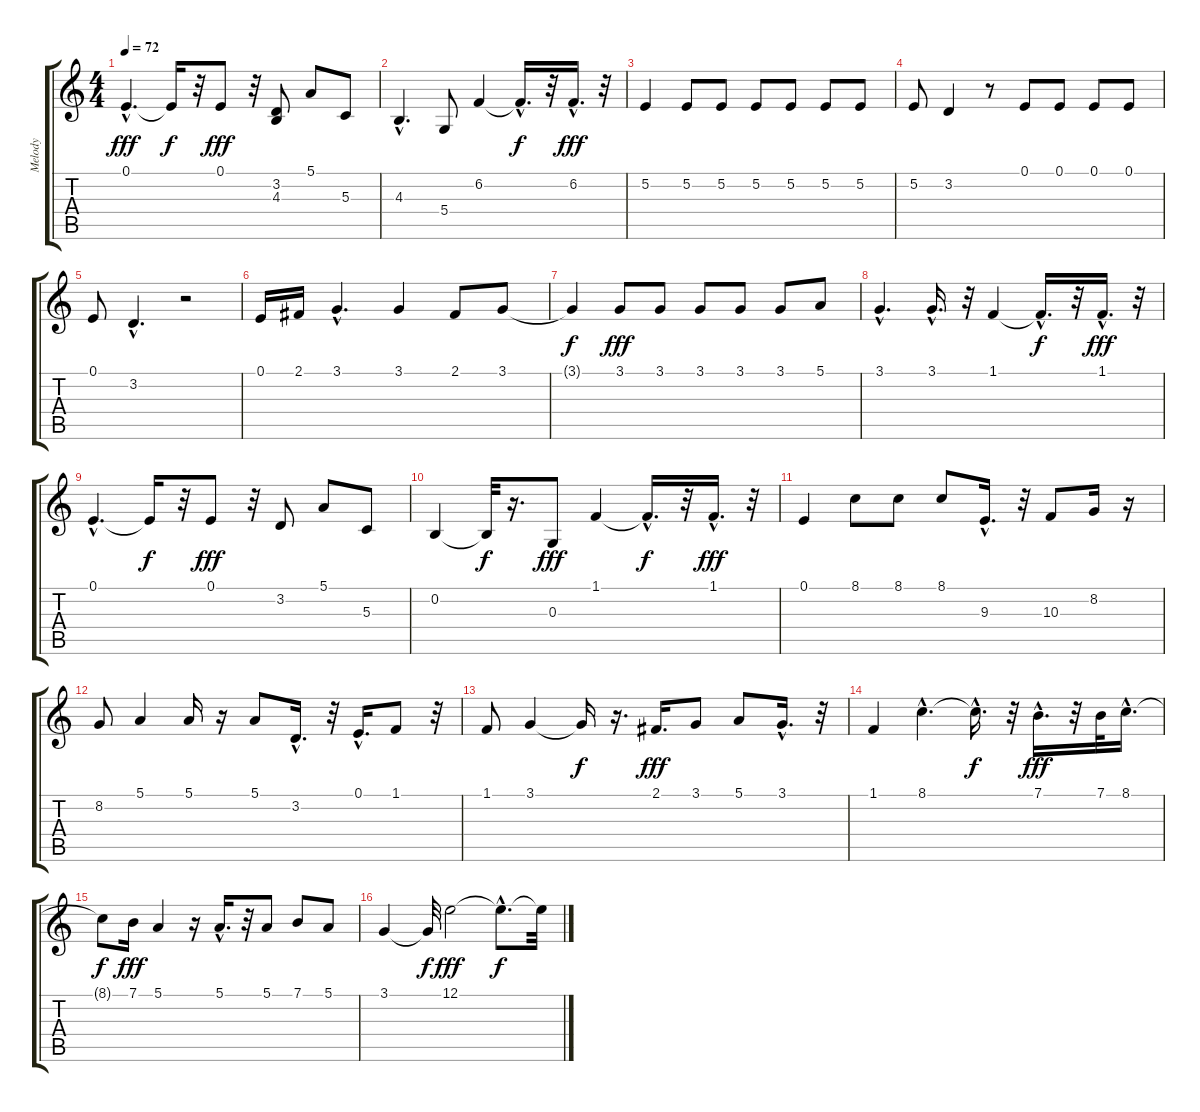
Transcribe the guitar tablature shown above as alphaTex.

\track ("Melody" "Melody") {instrument flute}
\staff {score tabs}
\tuning (E4 B3 G3 D3 A2 E2) {hide}
\ts (4 4)
\tempo 72
\clef g2
\ks c
0.1{hac}.4{d dy fff} 0.1{t}.16{dy f} r.32 0.1.8{dy fff} r.32 (3.2 4.3).8 5.1.8 5.3.8 |
4.3{hac}.4{d} 5.4.8 6.2.4 6.2{hac t}.16{d dy f} r.32 6.2{hac}.16{d dy fff} r.32 |
5.2.4 5.2.8 5.2.8 5.2.8 5.2.8 5.2.8 5.2.8 |
5.2.8 3.2.4 r.8 0.1.8 0.1.8 0.1.8 0.1.8 |
0.1.8 3.2{hac}.4{d} r.2 |
0.1.16 2.1.16 3.1{hac}.4{d} 3.1.4 2.1.8 3.1.8 |
3.1{t}.4{dy f} 3.1.8{dy fff} 3.1.8 3.1.8 3.1.8 3.1.8 5.1.8 |
3.1{hac}.4{d} 3.1{hac}.16{d} r.32 1.1.4 1.1{hac t}.16{d dy f} r.32 1.1{hac}.16{d dy fff} r.32 |
0.1{hac}.4{d} 0.1{t}.16{dy f} r.32 0.1.8{dy fff} r.32 3.2.8 5.1.8 5.3.8 |
0.2.4 0.2{t}.32{dy f} r.16{d} 0.3.8{dy fff} 1.1.4 1.1{hac t}.16{d dy f} r.32 1.1{hac}.16{d dy fff} r.32 |
0.1.4 8.1.8 8.1.8 8.1.8 9.3{hac}.16{d} r.32 10.3.8 8.2.16 r.16 |
8.2.8 5.1.4 5.1.16 r.16 5.1.8 3.2{hac}.16{d} r.32 0.1{hac}.16{d} 1.1.8 r.32 |
1.1.8 3.1.4 3.1{t}.16{dy f} r.16{d} 2.1.16{d dy fff} 3.1.8 5.1.8 3.1{hac}.16{d} r.32 |
1.1.4 8.1{hac}.4{d} 8.1{hac t}.16{d dy f} r.32 7.1{hac}.16{d dy fff} r.32 7.1.32 8.1{hac}.16{d} |
8.1{t}.8{dy f} 7.1.16{dy fff} 5.1.4 r.16 5.1{hac}.16{d} r.32 5.1.8 7.1.8 5.1.8 |
3.1.4 3.1{t}.32{dy f} 12.1.2{dy fff} 12.1{hac t}.8{d dy f} 12.1{t}.32
